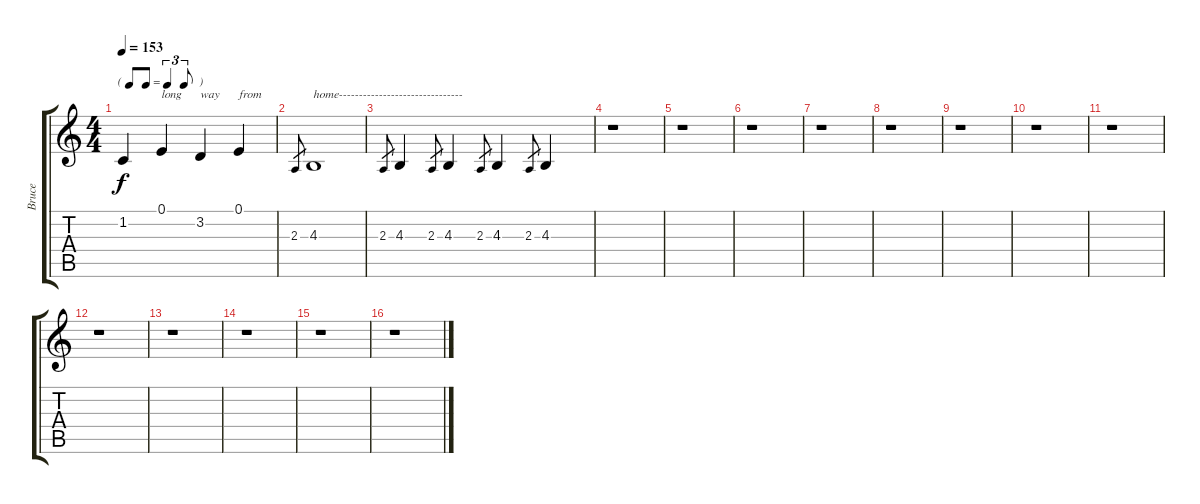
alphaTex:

\track ("Bruce" "Bruce") {instrument lead6voice}
\staff {score tabs}
\tuning (E4 B3 G3 D3 A2 E2) {hide}
\ts (4 4)
\tf triplet8th
\tempo 153
\clef g2
\ks c
1.2{t}.4{dy f} 0.1.4{txt "long"} 3.2.4{txt "way"} 0.1.4{txt "from"} |
2.3.8{gr} 4.3.1{txt "home-------------------------------"} |
2.3.8{gr} 4.3.4 2.3.8{gr} 4.3.4 2.3.8{gr} 4.3.4 2.3.8{gr} 4.3.4 |
r.1 |
r.1 |
r.1 |
r.1 |
r.1 |
r.1 |
r.1 |
r.1 |
r.1 |
r.1 |
r.1 |
r.1 |
r.1
